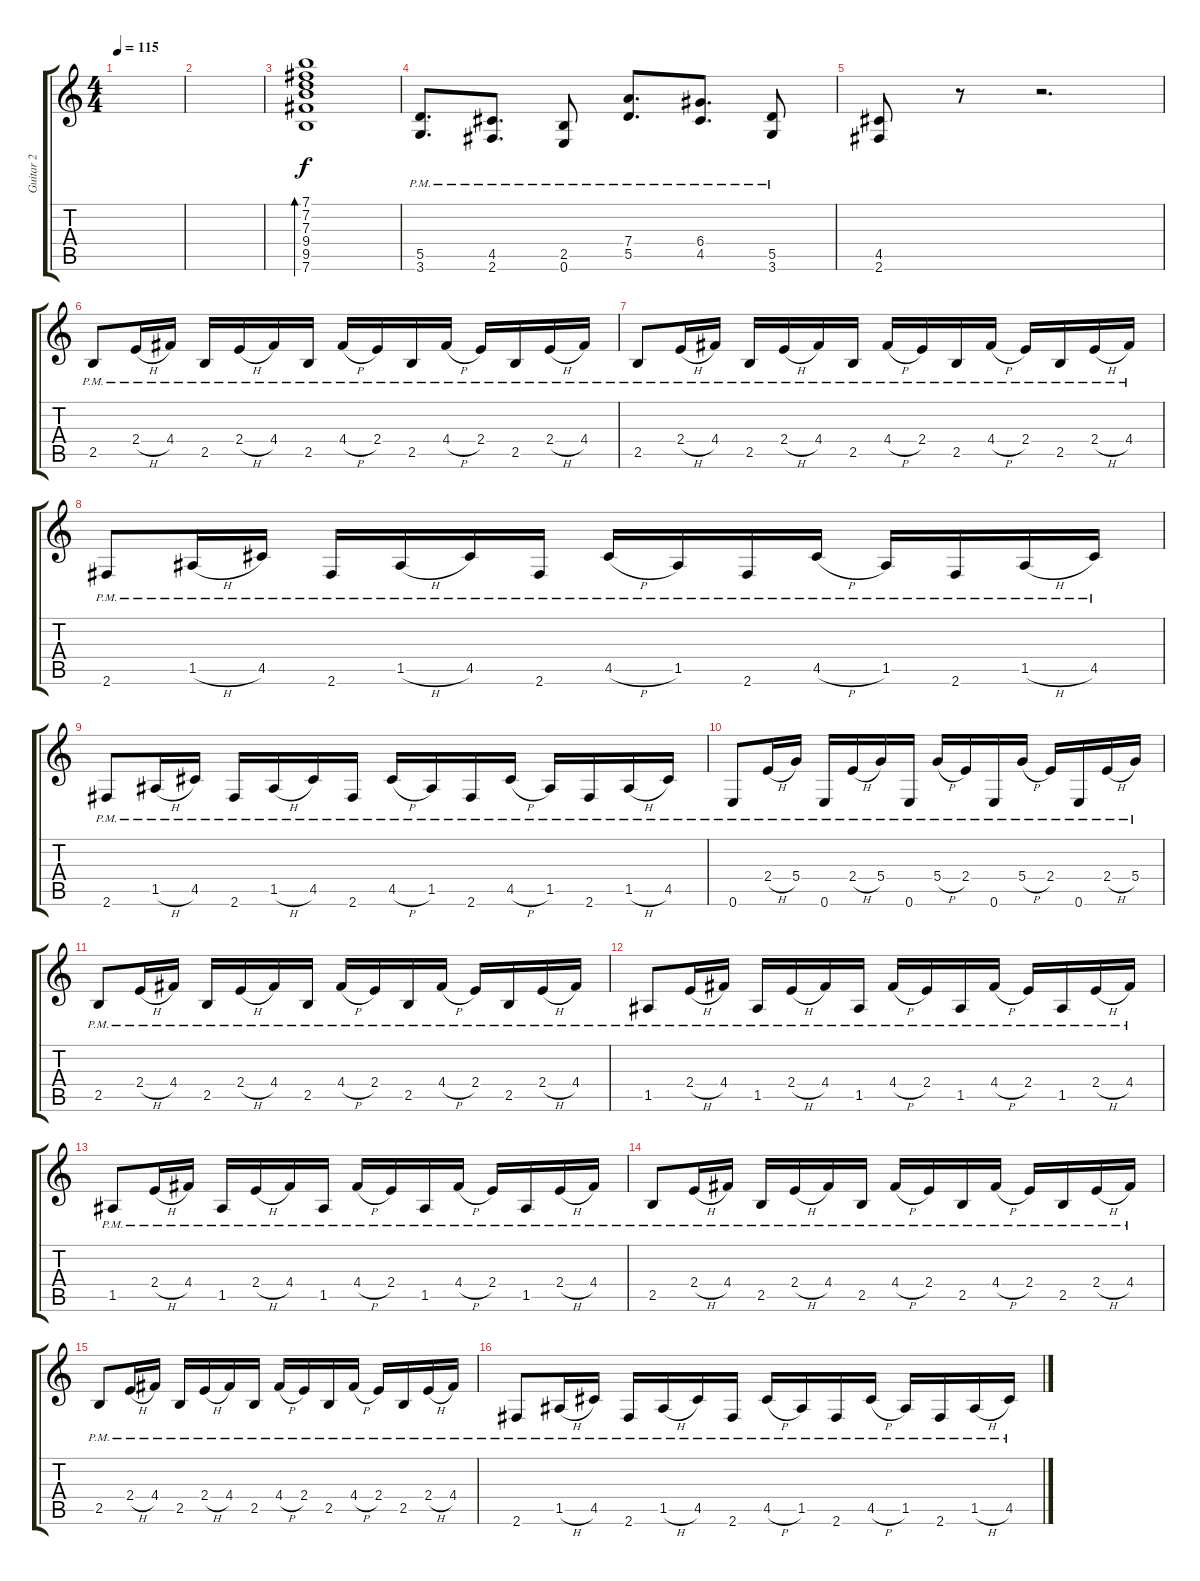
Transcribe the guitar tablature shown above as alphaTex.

\track ("Guitar 2" "Guitar 2") {instrument overdrivenguitar}
\staff {score tabs}
\tuning (E4 B3 G3 D3 A2 E2) {hide}
\ts (4 4)
\tempo 115
\clef g2
\ks c
|
|
(7.1 7.2 7.3 9.4 9.5 7.6).1{bd 480 instrument electricguitarjazz} |
(5.5{pm} 3.6{pm}).8{d instrument distortionguitar} (4.5{pm} 2.6{pm}).8{d} (2.5{pm} 0.6{pm}).8 (7.4{pm} 5.5{pm}).8{d} (6.4{pm} 4.5{pm}).8{d} (5.5{pm} 3.6{pm}).8 |
(4.5 2.6).8 r.8 r.2{d} |
2.5{pm}.8 2.4{h pm}.16 4.4{pm}.16 2.5{pm}.16 2.4{h pm}.16 4.4{pm}.16 2.5{pm}.16 4.4{h pm}.16 2.4{pm}.16 2.5{pm}.16 4.4{h pm}.16 2.4{pm}.16 2.5{pm}.16 2.4{h pm}.16 4.4{pm}.16 |
2.5{pm}.8 2.4{h pm}.16 4.4{pm}.16 2.5{pm}.16 2.4{h pm}.16 4.4{pm}.16 2.5{pm}.16 4.4{h pm}.16 2.4{pm}.16 2.5{pm}.16 4.4{h pm}.16 2.4{pm}.16 2.5{pm}.16 2.4{h pm}.16 4.4{pm}.16 |
2.6{pm}.8 1.5{h pm}.16 4.5{pm}.16 2.6{pm}.16 1.5{h pm}.16 4.5{pm}.16 2.6{pm}.16 4.5{h pm}.16 1.5{pm}.16 2.6{pm}.16 4.5{h pm}.16 1.5{pm}.16 2.6{pm}.16 1.5{h pm}.16 4.5{pm}.16 |
2.6{pm}.8 1.5{h pm}.16 4.5{pm}.16 2.6{pm}.16 1.5{h pm}.16 4.5{pm}.16 2.6{pm}.16 4.5{h pm}.16 1.5{pm}.16 2.6{pm}.16 4.5{h pm}.16 1.5{pm}.16 2.6{pm}.16 1.5{h pm}.16 4.5{pm}.16 |
0.6{pm}.8 2.4{h pm}.16 5.4{pm}.16 0.6{pm}.16 2.4{h pm}.16 5.4{pm}.16 0.6{pm}.16 5.4{h pm}.16 2.4{pm}.16 0.6{pm}.16 5.4{h pm}.16 2.4{pm}.16 0.6{pm}.16 2.4{h pm}.16 5.4{pm}.16 |
2.5{pm}.8 2.4{h pm}.16 4.4{pm}.16 2.5{pm}.16 2.4{h pm}.16 4.4{pm}.16 2.5{pm}.16 4.4{h pm}.16 2.4{pm}.16 2.5{pm}.16 4.4{h pm}.16 2.4{pm}.16 2.5{pm}.16 2.4{h pm}.16 4.4{pm}.16 |
1.5{pm}.8 2.4{h pm}.16 4.4{pm}.16 1.5{pm}.16 2.4{h pm}.16 4.4{pm}.16 1.5{pm}.16 4.4{h pm}.16 2.4{pm}.16 1.5{pm}.16 4.4{h pm}.16 2.4{pm}.16 1.5{pm}.16 2.4{h pm}.16 4.4{pm}.16 |
1.5{pm}.8 2.4{h pm}.16 4.4{pm}.16 1.5{pm}.16 2.4{h pm}.16 4.4{pm}.16 1.5{pm}.16 4.4{h pm}.16 2.4{pm}.16 1.5{pm}.16 4.4{h pm}.16 2.4{pm}.16 1.5{pm}.16 2.4{h pm}.16 4.4{pm}.16 |
2.5{pm}.8 2.4{h pm}.16 4.4{pm}.16 2.5{pm}.16 2.4{h pm}.16 4.4{pm}.16 2.5{pm}.16 4.4{h pm}.16 2.4{pm}.16 2.5{pm}.16 4.4{h pm}.16 2.4{pm}.16 2.5{pm}.16 2.4{h pm}.16 4.4{pm}.16 |
2.5{pm}.8 2.4{h pm}.16 4.4{pm}.16 2.5{pm}.16 2.4{h pm}.16 4.4{pm}.16 2.5{pm}.16 4.4{h pm}.16 2.4{pm}.16 2.5{pm}.16 4.4{h pm}.16 2.4{pm}.16 2.5{pm}.16 2.4{h pm}.16 4.4{pm}.16 |
2.6{pm}.8 1.5{h pm}.16 4.5{pm}.16 2.6{pm}.16 1.5{h pm}.16 4.5{pm}.16 2.6{pm}.16 4.5{h pm}.16 1.5{pm}.16 2.6{pm}.16 4.5{h pm}.16 1.5{pm}.16 2.6{pm}.16 1.5{h pm}.16 4.5{pm}.16
